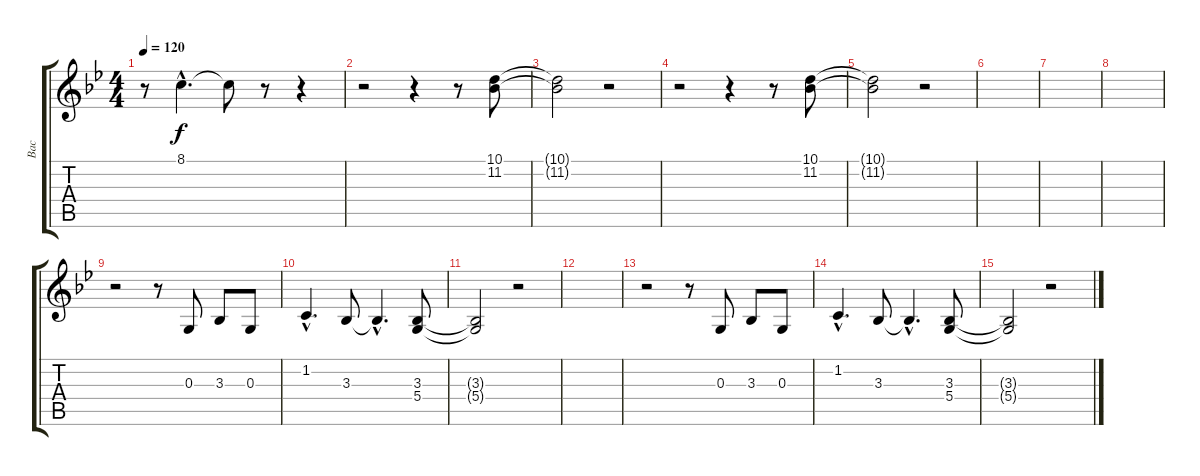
\track ("Bac" "Bac") {instrument choiraahs}
\staff {score tabs}
\tuning (E4 B3 G3 D3 A2 E2) {hide}
\ts (4 4)
\tempo 120
\clef g2
\ks bb
r.8{dy f} 8.1{hac}.4{d} 8.1{t}.8 r.8 r.4 |
r.2 r.4 r.8 (10.1 11.2).8 |
(10.1{t} 11.2{t}).2 r.2 |
r.2 r.4 r.8 (10.1 11.2).8 |
(10.1{t} 11.2{t}).2 r.2 |
|
|
|
r.2 r.8 0.3.8 3.3.8 0.3.8 |
1.2{hac}.4{d} 3.3.8 3.3{hac t}.4{d} (3.3 5.4).8 |
(3.3{t} 5.4{t}).2 r.2 |
|
r.2 r.8 0.3.8 3.3.8 0.3.8 |
1.2{hac}.4{d} 3.3.8 3.3{hac t}.4{d} (3.3 5.4).8 |
(3.3{t} 5.4{t}).2 r.2
